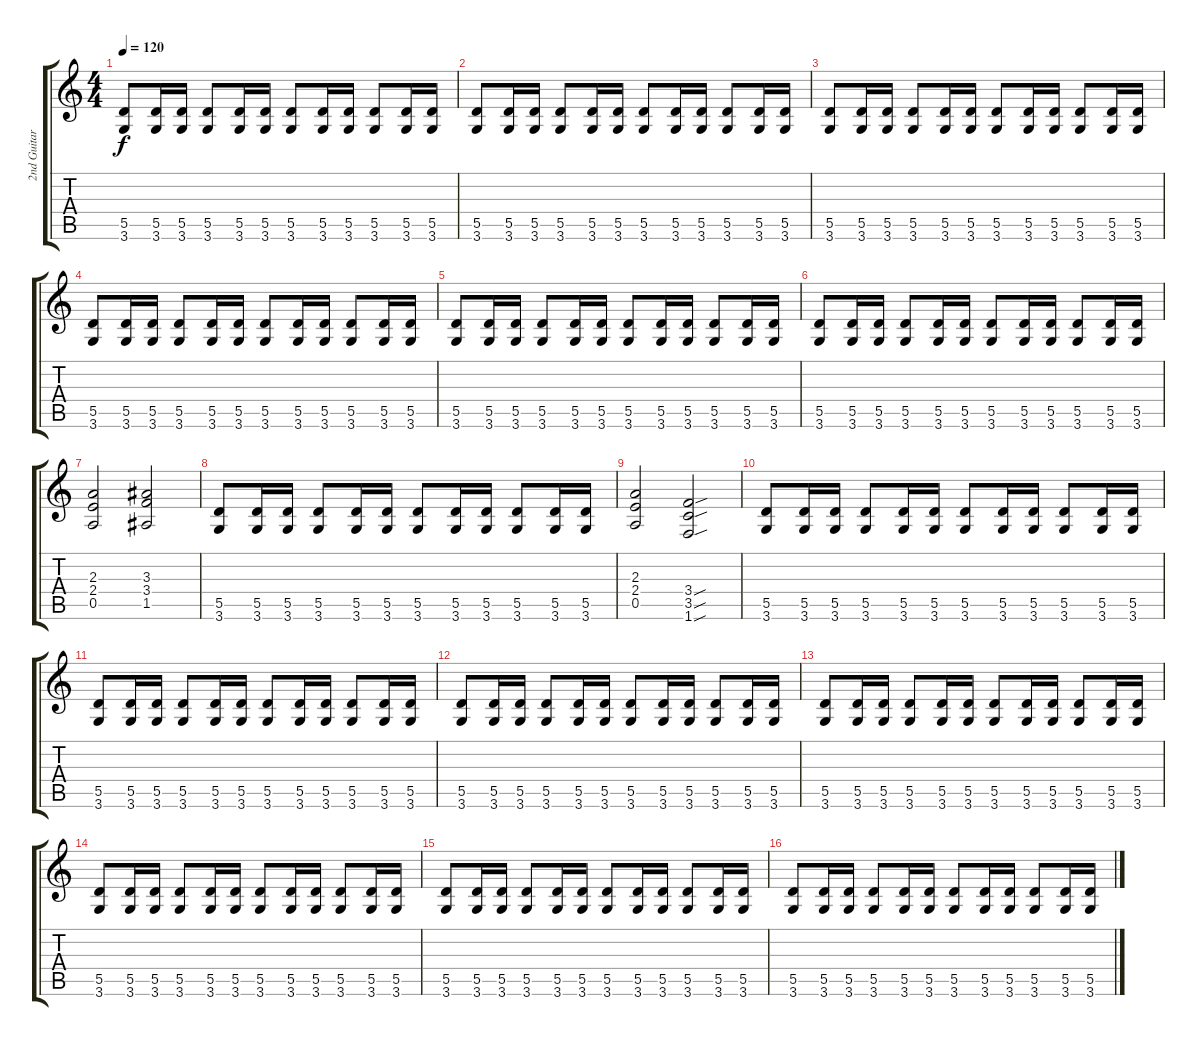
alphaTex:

\track ("2nd Guitar" "2nd Guitar") {instrument distortionguitar}
\staff {score tabs}
\tuning (E4 B3 G3 D3 A2 E2) {hide}
\ts (4 4)
\tempo 120
\clef g2
\ks c
(5.5 3.6).8{dy f} (5.5 3.6).16 (5.5 3.6).16 (5.5 3.6).8 (5.5 3.6).16 (5.5 3.6).16 (5.5 3.6).8 (5.5 3.6).16 (5.5 3.6).16 (5.5 3.6).8 (5.5 3.6).16 (5.5 3.6).16 |
(5.5 3.6).8 (5.5 3.6).16 (5.5 3.6).16 (5.5 3.6).8 (5.5 3.6).16 (5.5 3.6).16 (5.5 3.6).8 (5.5 3.6).16 (5.5 3.6).16 (5.5 3.6).8 (5.5 3.6).16 (5.5 3.6).16 |
(5.5 3.6).8 (5.5 3.6).16 (5.5 3.6).16 (5.5 3.6).8 (5.5 3.6).16 (5.5 3.6).16 (5.5 3.6).8 (5.5 3.6).16 (5.5 3.6).16 (5.5 3.6).8 (5.5 3.6).16 (5.5 3.6).16 |
(5.5 3.6).8 (5.5 3.6).16 (5.5 3.6).16 (5.5 3.6).8 (5.5 3.6).16 (5.5 3.6).16 (5.5 3.6).8 (5.5 3.6).16 (5.5 3.6).16 (5.5 3.6).8 (5.5 3.6).16 (5.5 3.6).16 |
(5.5 3.6).8 (5.5 3.6).16 (5.5 3.6).16 (5.5 3.6).8 (5.5 3.6).16 (5.5 3.6).16 (5.5 3.6).8 (5.5 3.6).16 (5.5 3.6).16 (5.5 3.6).8 (5.5 3.6).16 (5.5 3.6).16 |
(5.5 3.6).8 (5.5 3.6).16 (5.5 3.6).16 (5.5 3.6).8 (5.5 3.6).16 (5.5 3.6).16 (5.5 3.6).8 (5.5 3.6).16 (5.5 3.6).16 (5.5 3.6).8 (5.5 3.6).16 (5.5 3.6).16 |
(2.3 2.4 0.5).2 (3.3 3.4 1.5).2 |
(5.5 3.6).8 (5.5 3.6).16 (5.5 3.6).16 (5.5 3.6).8 (5.5 3.6).16 (5.5 3.6).16 (5.5 3.6).8 (5.5 3.6).16 (5.5 3.6).16 (5.5 3.6).8 (5.5 3.6).16 (5.5 3.6).16 |
(2.3 2.4 0.5).2 (3.4{sou} 3.5{sou} 1.6{sou}).2 |
(5.5 3.6).8 (5.5 3.6).16 (5.5 3.6).16 (5.5 3.6).8 (5.5 3.6).16 (5.5 3.6).16 (5.5 3.6).8 (5.5 3.6).16 (5.5 3.6).16 (5.5 3.6).8 (5.5 3.6).16 (5.5 3.6).16 |
(5.5 3.6).8 (5.5 3.6).16 (5.5 3.6).16 (5.5 3.6).8 (5.5 3.6).16 (5.5 3.6).16 (5.5 3.6).8 (5.5 3.6).16 (5.5 3.6).16 (5.5 3.6).8 (5.5 3.6).16 (5.5 3.6).16 |
(5.5 3.6).8 (5.5 3.6).16 (5.5 3.6).16 (5.5 3.6).8 (5.5 3.6).16 (5.5 3.6).16 (5.5 3.6).8 (5.5 3.6).16 (5.5 3.6).16 (5.5 3.6).8 (5.5 3.6).16 (5.5 3.6).16 |
(5.5 3.6).8 (5.5 3.6).16 (5.5 3.6).16 (5.5 3.6).8 (5.5 3.6).16 (5.5 3.6).16 (5.5 3.6).8 (5.5 3.6).16 (5.5 3.6).16 (5.5 3.6).8 (5.5 3.6).16 (5.5 3.6).16 |
(5.5 3.6).8 (5.5 3.6).16 (5.5 3.6).16 (5.5 3.6).8 (5.5 3.6).16 (5.5 3.6).16 (5.5 3.6).8 (5.5 3.6).16 (5.5 3.6).16 (5.5 3.6).8 (5.5 3.6).16 (5.5 3.6).16 |
(5.5 3.6).8 (5.5 3.6).16 (5.5 3.6).16 (5.5 3.6).8 (5.5 3.6).16 (5.5 3.6).16 (5.5 3.6).8 (5.5 3.6).16 (5.5 3.6).16 (5.5 3.6).8 (5.5 3.6).16 (5.5 3.6).16 |
(5.5 3.6).8 (5.5 3.6).16 (5.5 3.6).16 (5.5 3.6).8 (5.5 3.6).16 (5.5 3.6).16 (5.5 3.6).8 (5.5 3.6).16 (5.5 3.6).16 (5.5 3.6).8 (5.5 3.6).16 (5.5 3.6).16
